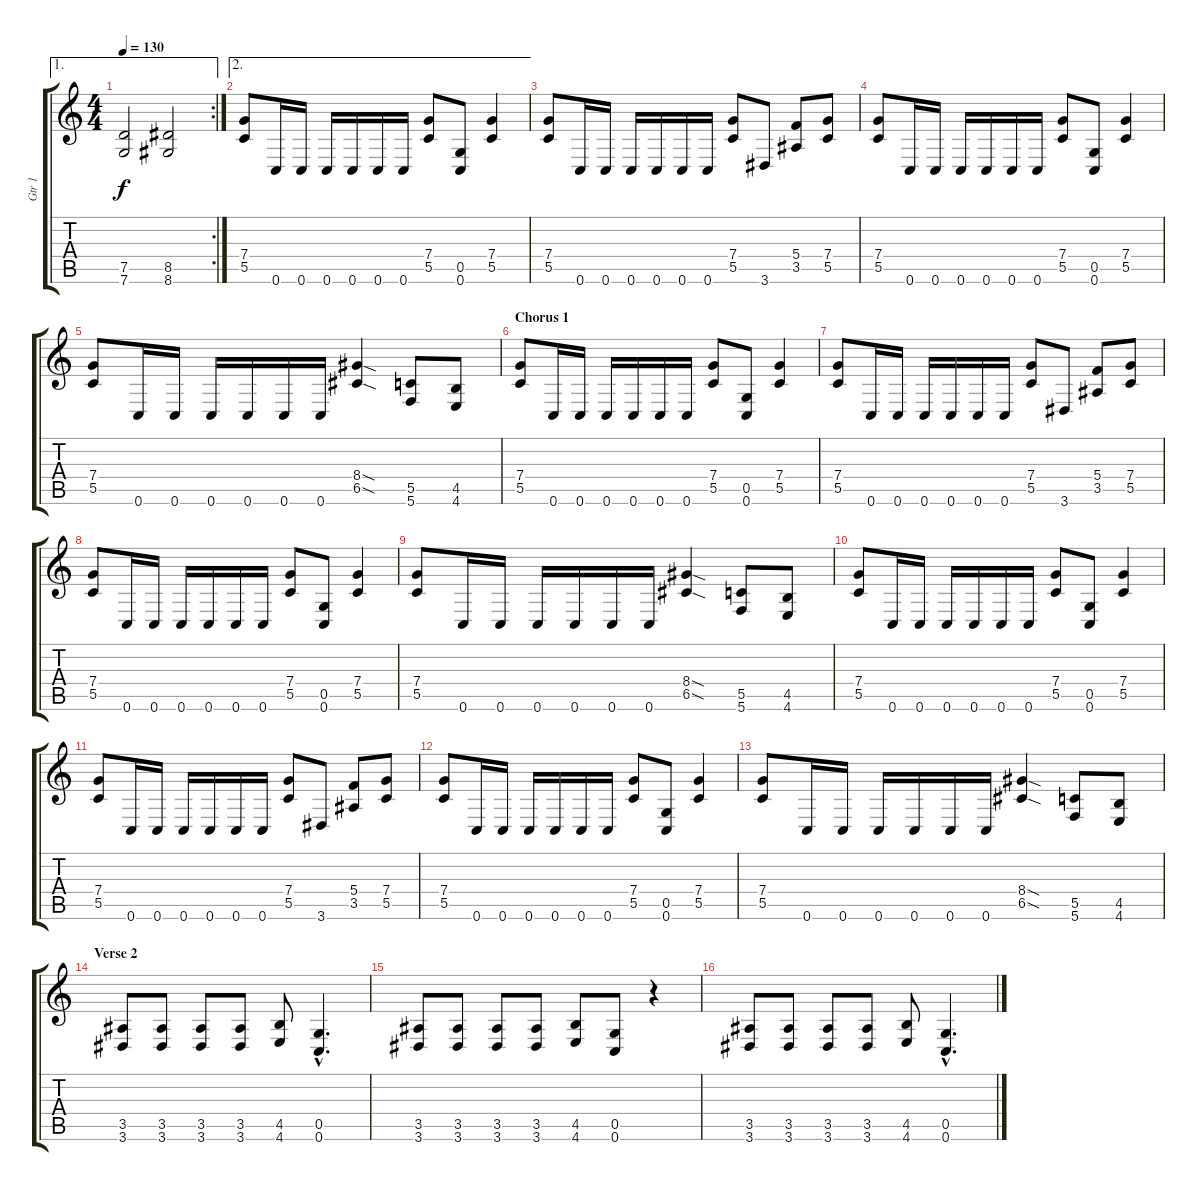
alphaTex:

\track ("Gtr 1" "Gtr 1") {instrument distortionguitar}
\staff {score tabs}
\tuning (D4 A3 F3 C3 G2 C2) {hide}
\ae 1
\rc 2
\ts (4 4)
\tempo 130
\clef g2
\ks c
(7.5 7.6).2{dy f} (8.5 8.6).2 |
\ae 2
(7.4 5.5).8 0.6.16 0.6.16 0.6.16 0.6.16 0.6.16 0.6.16 (7.4 5.5).8 (0.5 0.6).8 (7.4 5.5).4 |
(7.4 5.5).8 0.6.16 0.6.16 0.6.16 0.6.16 0.6.16 0.6.16 (7.4 5.5).8 3.6.8 (5.4 3.5).8 (7.4 5.5).8 |
(7.4 5.5).8 0.6.16 0.6.16 0.6.16 0.6.16 0.6.16 0.6.16 (7.4 5.5).8 (0.5 0.6).8 (7.4 5.5).4 |
(7.4 5.5).8 0.6.16 0.6.16 0.6.16 0.6.16 0.6.16 0.6.16 (8.4{sod} 6.5{sod}).4 (5.5 5.6).8 (4.5 4.6).8 |
\section ("" "Chorus 1")
(7.4 5.5).8 0.6.16 0.6.16 0.6.16 0.6.16 0.6.16 0.6.16 (7.4 5.5).8 (0.5 0.6).8 (7.4 5.5).4 |
(7.4 5.5).8 0.6.16 0.6.16 0.6.16 0.6.16 0.6.16 0.6.16 (7.4 5.5).8 3.6.8 (5.4 3.5).8 (7.4 5.5).8 |
(7.4 5.5).8 0.6.16 0.6.16 0.6.16 0.6.16 0.6.16 0.6.16 (7.4 5.5).8 (0.5 0.6).8 (7.4 5.5).4 |
(7.4 5.5).8 0.6.16 0.6.16 0.6.16 0.6.16 0.6.16 0.6.16 (8.4{sod} 6.5{sod}).4 (5.5 5.6).8 (4.5 4.6).8 |
(7.4 5.5).8 0.6.16 0.6.16 0.6.16 0.6.16 0.6.16 0.6.16 (7.4 5.5).8 (0.5 0.6).8 (7.4 5.5).4 |
(7.4 5.5).8 0.6.16 0.6.16 0.6.16 0.6.16 0.6.16 0.6.16 (7.4 5.5).8 3.6.8 (5.4 3.5).8 (7.4 5.5).8 |
(7.4 5.5).8 0.6.16 0.6.16 0.6.16 0.6.16 0.6.16 0.6.16 (7.4 5.5).8 (0.5 0.6).8 (7.4 5.5).4 |
(7.4 5.5).8 0.6.16 0.6.16 0.6.16 0.6.16 0.6.16 0.6.16 (8.4{sod} 6.5{sod}).4 (5.5 5.6).8 (4.5 4.6).8 |
\section ("" "Verse 2")
(3.5 3.6).8 (3.5 3.6).8 (3.5 3.6).8 (3.5 3.6).8 (4.5 4.6).8 (0.5{hac} 0.6{hac}).4{d} |
(3.5 3.6).8 (3.5 3.6).8 (3.5 3.6).8 (3.5 3.6).8 (4.5 4.6).8 (0.5 0.6).8 r.4 |
(3.5 3.6).8 (3.5 3.6).8 (3.5 3.6).8 (3.5 3.6).8 (4.5 4.6).8 (0.5{hac} 0.6{hac}).4{d}
